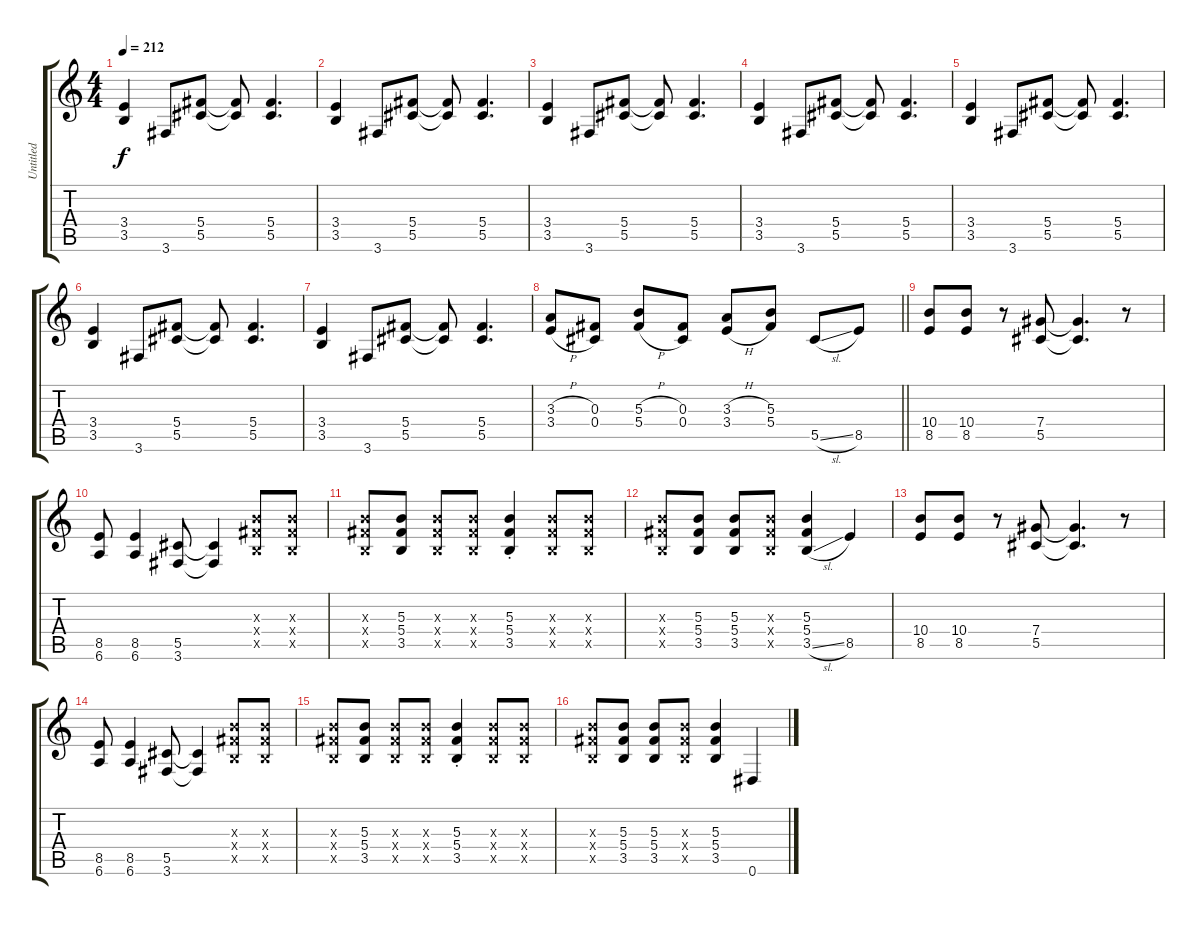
\track ("Untitled" "Untitled") {instrument distortionguitar}
\staff {score tabs}
\tuning (Eb4 Bb3 Gb3 Db3 Ab2 Eb2) {hide}
\ts (4 4)
\tempo 212
\clef g2
\ks c
(3.4 3.5).4{dy f} 3.6.8 (5.4 5.5).8 (5.4{t} 5.5{t}).8 (5.4 5.5).4{d} |
(3.4 3.5).4 3.6.8 (5.4 5.5).8 (5.4{t} 5.5{t}).8 (5.4 5.5).4{d} |
(3.4 3.5).4 3.6.8 (5.4 5.5).8 (5.4{t} 5.5{t}).8 (5.4 5.5).4{d} |
(3.4 3.5).4 3.6.8 (5.4 5.5).8 (5.4{t} 5.5{t}).8 (5.4 5.5).4{d} |
(3.4 3.5).4 3.6.8 (5.4 5.5).8 (5.4{t} 5.5{t}).8 (5.4 5.5).4{d} |
(3.4 3.5).4 3.6.8 (5.4 5.5).8 (5.4{t} 5.5{t}).8 (5.4 5.5).4{d} |
(3.4 3.5).4 3.6.8 (5.4 5.5).8 (5.4{t} 5.5{t}).8 (5.4 5.5).4{d} |
\barLineRight lightlight
(3.3{h} 3.4{h}).8 (0.3 0.4).8 (5.3{h} 5.4{h}).8 (0.3 0.4).8 (3.3{h} 3.4{h}).8 (5.3 5.4).8 5.5{sl}.8 8.5.8 |
(10.4 8.5).8 (10.4 8.5).8 r.8 (7.4 5.5).8 (7.4{t} 5.5{t}).4{d} r.8 |
(8.5 6.6).8 (8.5 6.6).4 (5.5 3.6).8 (5.5{t} 3.6{t}).4 (5.3{x} 5.4{x} 3.5{x}).8 (5.3{x} 5.4{x} 3.5{x}).8 |
(5.3{x} 5.4{x} 3.5{x}).8 (5.3 5.4 3.5).8 (5.3{x} 5.4{x} 3.5{x}).8 (5.3{x} 5.4{x} 3.5{x}).8 (5.3{st} 5.4{st} 3.5{st}).4 (5.3{x} 5.4{x} 3.5{x}).8 (5.3{x} 5.4{x} 3.5{x}).8 |
(5.3{x} 5.4{x} 3.5{x}).8 (5.3 5.4 3.5).8 (5.3 5.4 3.5).8 (5.3{x} 5.4{x} 3.5{x}).8 (5.3 5.4 3.5{sl}).4 8.5.4 |
(10.4 8.5).8 (10.4 8.5).8 r.8 (7.4 5.5).8 (7.4{t} 5.5{t}).4{d} r.8 |
(8.5 6.6).8 (8.5 6.6).4 (5.5 3.6).8 (5.5{t} 3.6{t}).4 (5.3{x} 5.4{x} 3.5{x}).8 (5.3{x} 5.4{x} 3.5{x}).8 |
(5.3{x} 5.4{x} 3.5{x}).8 (5.3 5.4 3.5).8 (5.3{x} 5.4{x} 3.5{x}).8 (5.3{x} 5.4{x} 3.5{x}).8 (5.3{st} 5.4{st} 3.5{st}).4 (5.3{x} 5.4{x} 3.5{x}).8 (5.3{x} 5.4{x} 3.5{x}).8 |
(5.3{x} 5.4{x} 3.5{x}).8 (5.3 5.4 3.5).8 (5.3 5.4 3.5).8 (5.3{x} 5.4{x} 3.5{x}).8 (5.3 5.4 3.5).4 0.6.4
